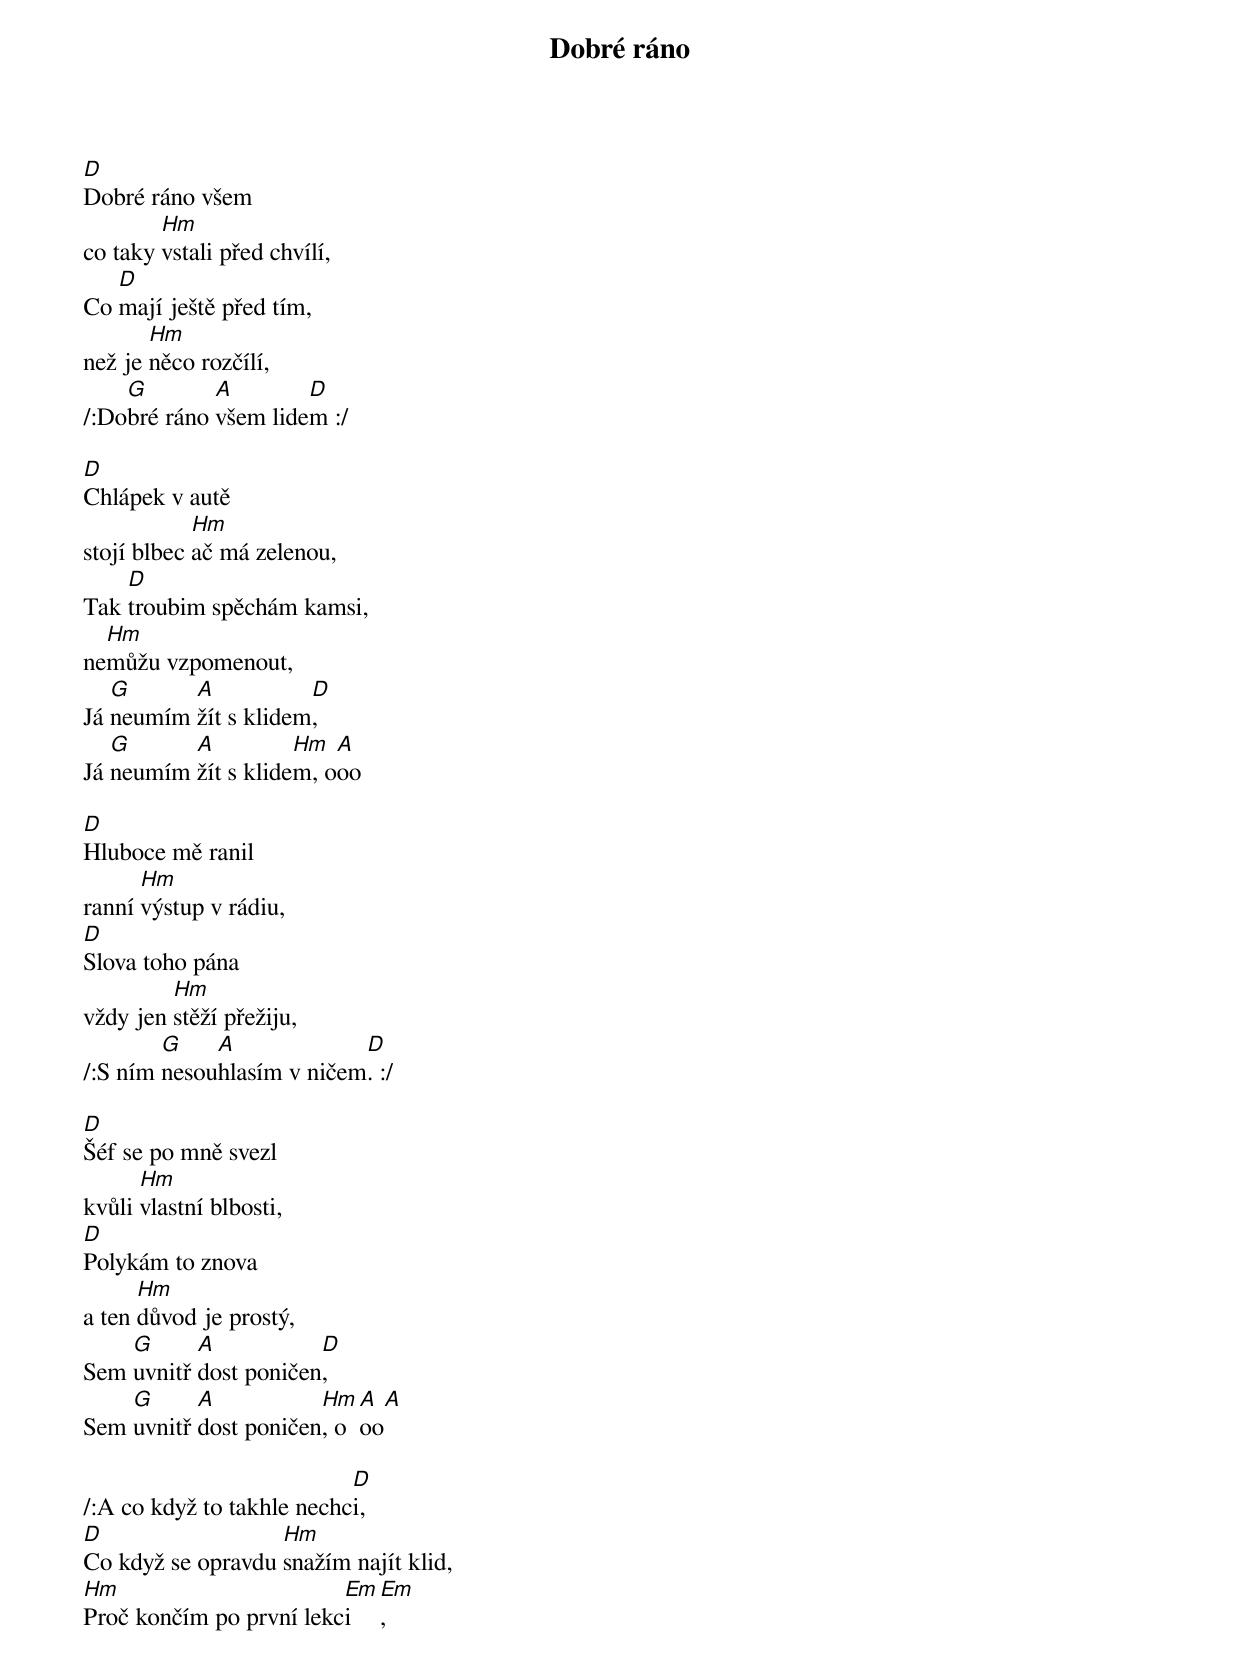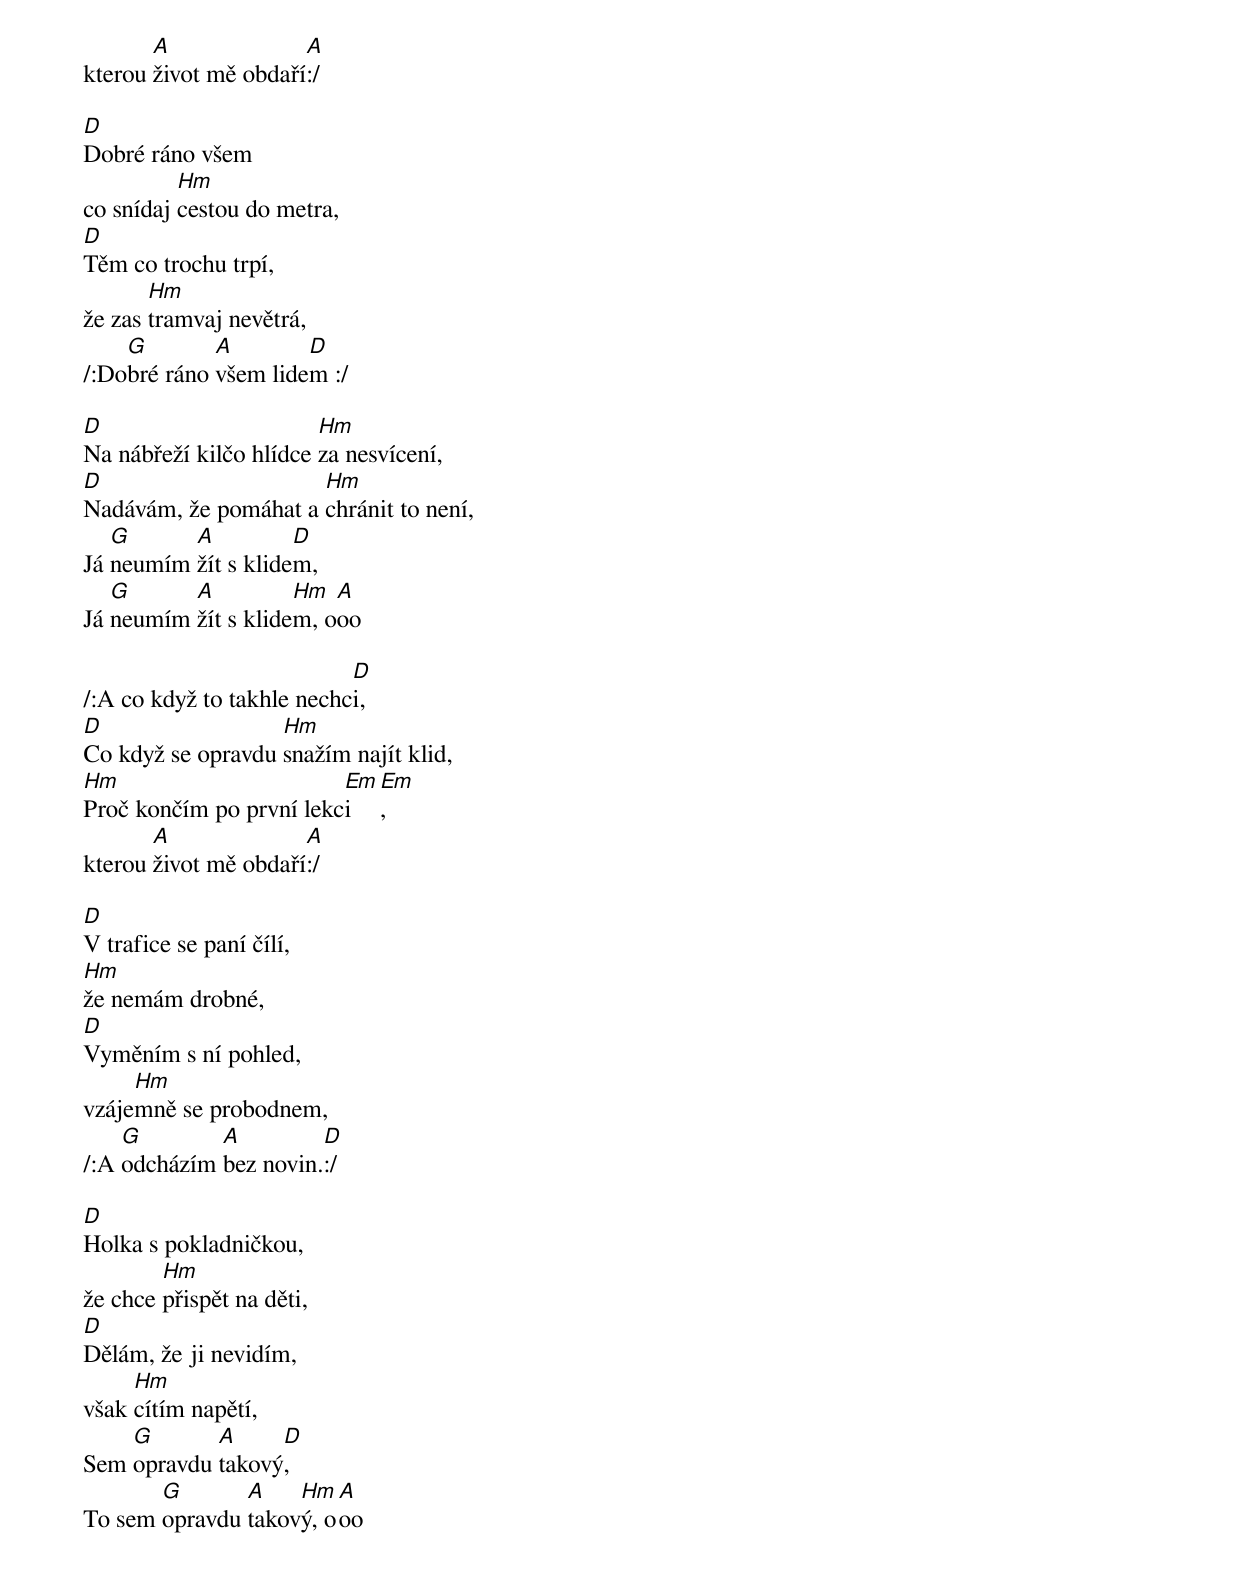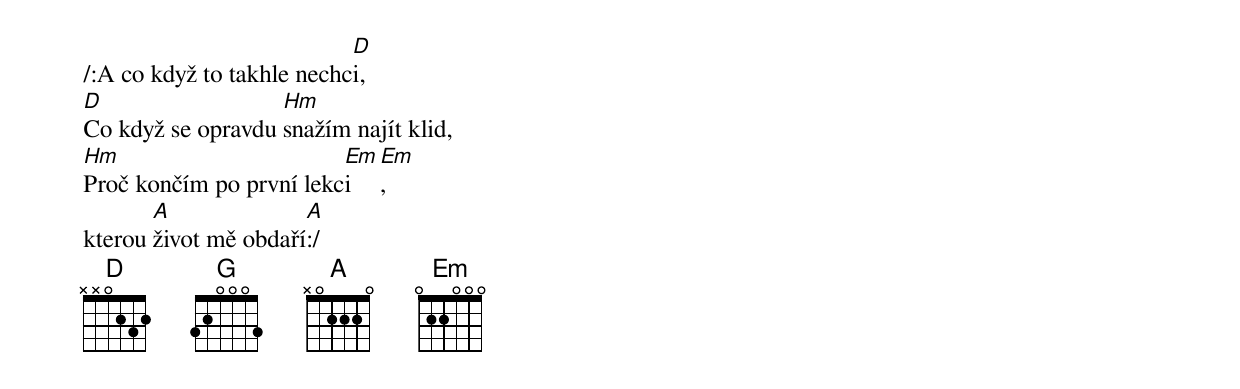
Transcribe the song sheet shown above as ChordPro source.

{title: Dobré ráno}
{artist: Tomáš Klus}

[D]Dobré ráno všem
co taky [Hm]vstali před chvílí,
Co [D]mají ještě před tím,
než je [Hm]něco rozčílí,
/:Do[G]bré ráno [A]všem lide[D]m :/

[D]Chlápek v autě
stojí blbec [Hm]ač má zelenou,
Tak [D]troubim spěchám kamsi,
ne[Hm]můžu vzpomenout,
Já [G]neumím [A]žít s klidem[D],
Já [G]neumím [A]žít s klide[Hm]m, o[A]oo

[D]Hluboce mě ranil
ranní [Hm]výstup v rádiu,
[D]Slova toho pána
vždy jen [Hm]stěží přežiju,
/:S ním [G]nesou[A]hlasím v ničem[D]. :/

[D]Šéf se po mně svezl
kvůli [Hm]vlastní blbosti,
[D]Polykám to znova
a ten [Hm]důvod je prostý,
Sem [G]uvnitř [A]dost poničen[D],
Sem [G]uvnitř [A]dost poničen[Hm], o[A]oo[A]

/:A co když to takhle nechc[D]i,
[D]Co když se opravdu [Hm]snažím najít klid,
[Hm]Proč končím po první lekc[Em]i[Em],
kterou [A]život mě obdaří[A]:/

[D]Dobré ráno všem
co snídaj [Hm]cestou do metra,
[D]Těm co trochu trpí,
že zas [Hm]tramvaj nevětrá,
/:Do[G]bré ráno [A]všem lide[D]m :/

[D]Na nábřeží kilčo hlídce [Hm]za nesvícení,
[D]Nadávám, že pomáhat a [Hm]chránit to není,
Já [G]neumím [A]žít s klide[D]m,
Já [G]neumím [A]žít s klide[Hm]m, o[A]oo

/:A co když to takhle nechc[D]i,
[D]Co když se opravdu [Hm]snažím najít klid,
[Hm]Proč končím po první lekc[Em]i[Em],
kterou [A]život mě obdaří[A]:/

[D]V trafice se paní čílí,
[Hm]že nemám drobné,
[D]Vyměním s ní pohled,
vzáje[Hm]mně se probodnem,
/:A [G]odcházím [A]bez novin.[D]:/

[D]Holka s pokladničkou,
že chce [Hm]přispět na děti,
[D]Dělám, že ji nevidím,
však [Hm]cítím napětí,
Sem [G]opravdu [A]takový[D],
To sem [G]opravdu [A]takov[Hm]ý, o[A]oo

/:A co když to takhle nechc[D]i,
[D]Co když se opravdu [Hm]snažím najít klid,
[Hm]Proč končím po první lekc[Em]i[Em],
kterou [A]život mě obdaří[A]:/
